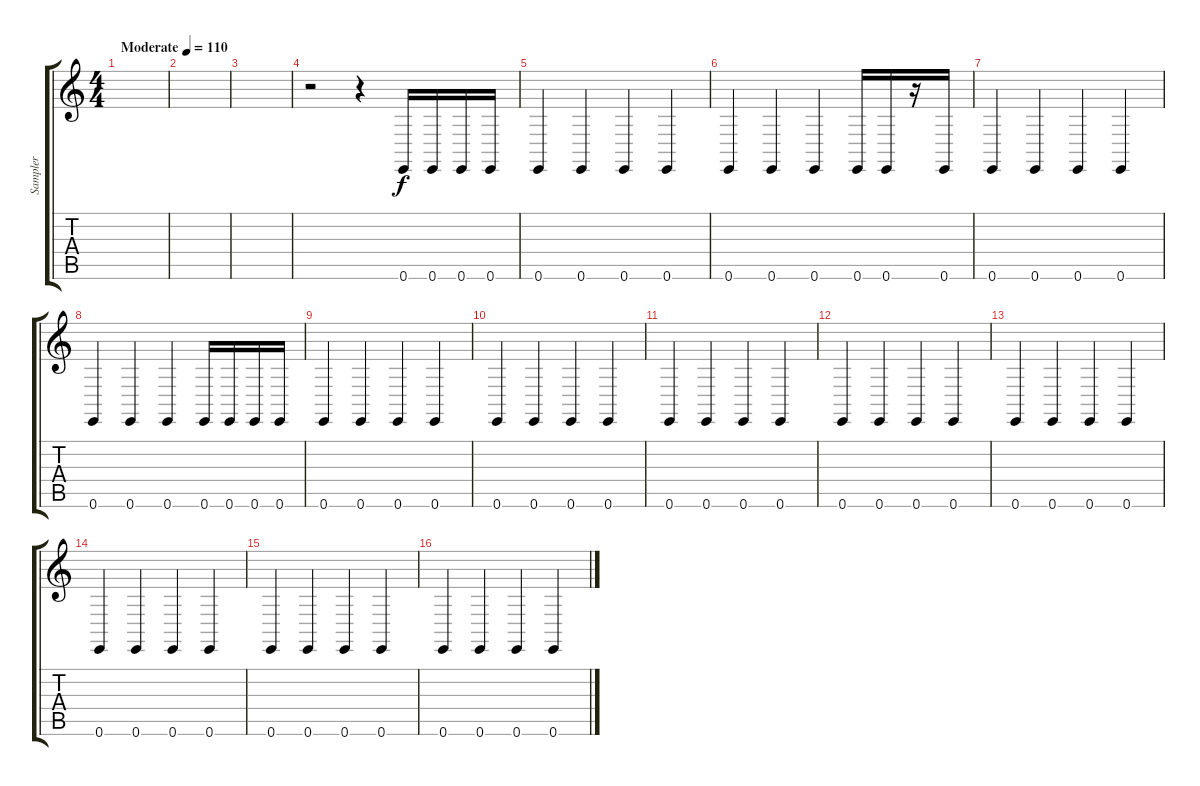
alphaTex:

\track ("Sampler" "Sampler") {instrument synthdrum}
\staff {score tabs}
\tuning (E4 B3 G3 D3 A2 E2) {hide}
\ts (4 4)
\tempo (110 "Moderate")
\clef g2
\ks c
|
|
|
r.2 r.4 0.6.16 0.6.16 0.6.16 0.6.16 |
0.6.4 0.6.4 0.6.4 0.6.4 |
0.6.4 0.6.4 0.6.4 0.6.16 0.6.16 r.16 0.6.16 |
0.6.4 0.6.4 0.6.4 0.6.4 |
0.6.4 0.6.4 0.6.4 0.6.16 0.6.16 0.6.16 0.6.16 |
0.6.4 0.6.4 0.6.4 0.6.4 |
0.6.4 0.6.4 0.6.4 0.6.4 |
0.6.4 0.6.4 0.6.4 0.6.4 |
0.6.4 0.6.4 0.6.4 0.6.4 |
0.6.4 0.6.4 0.6.4 0.6.4 |
0.6.4 0.6.4 0.6.4 0.6.4 |
0.6.4 0.6.4 0.6.4 0.6.4 |
0.6.4 0.6.4 0.6.4 0.6.4
